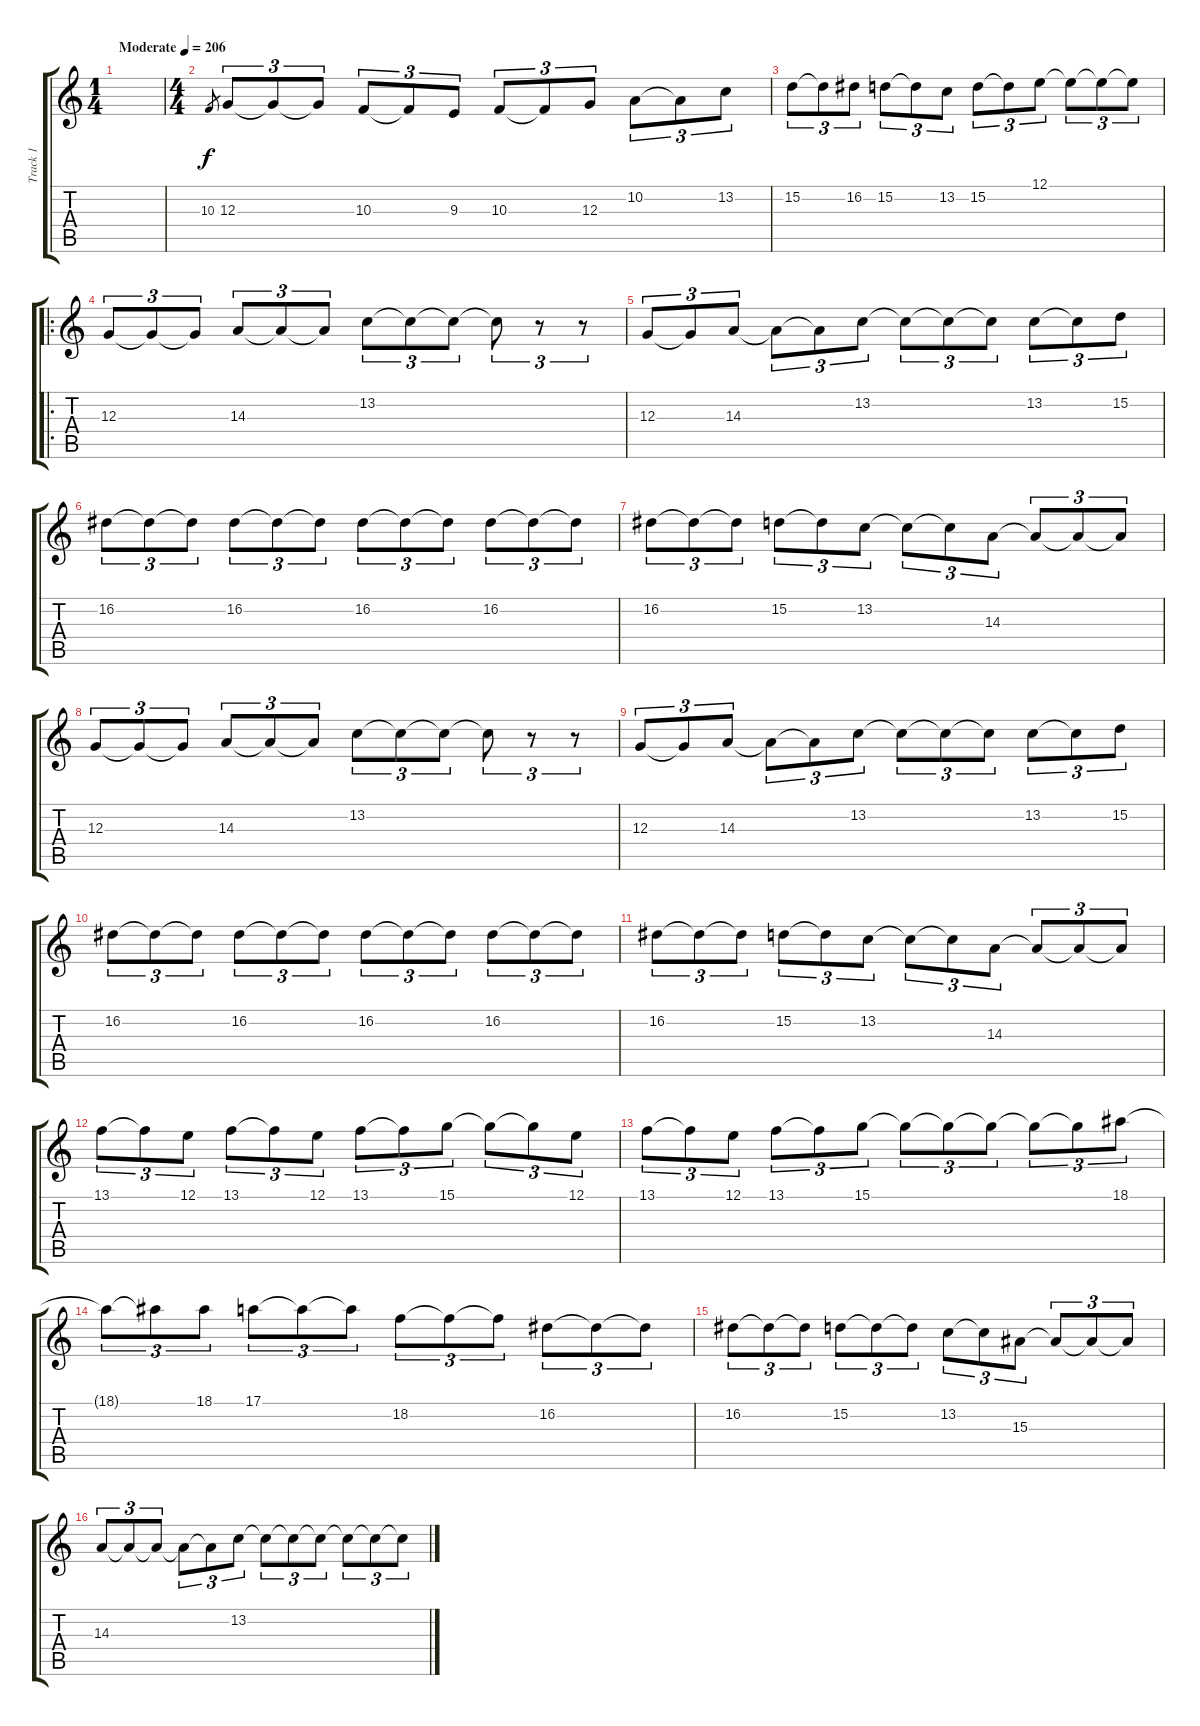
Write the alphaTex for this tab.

\track ("Track 1" "Track 1") {instrument lead5charang}
\staff {score tabs}
\tuning (E4 B3 G3 D3 A2 E2) {hide}
\ts (1 4)
\tempo (206 "Moderate")
\clef g2
\ks c
|
\ts (4 4)
10.3.8{gr} 12.3.8{tu (3 2)} 12.3{t}.8{tu (3 2)} 12.3{t}.8{tu (3 2)} 10.3.8{tu (3 2)} 10.3{t}.8{tu (3 2)} 9.3.8{tu (3 2)} 10.3.8{tu (3 2)} 10.3{t}.8{tu (3 2)} 12.3.8{tu (3 2)} 10.2.8{tu (3 2)} 10.2{t}.8{tu (3 2)} 13.2.8{tu (3 2)} |
15.2.8{tu (3 2)} 15.2{t}.8{tu (3 2)} 16.2.8{tu (3 2)} 15.2.8{tu (3 2)} 15.2{t}.8{tu (3 2)} 13.2.8{tu (3 2)} 15.2.8{tu (3 2)} 15.2{t}.8{tu (3 2)} 12.1.8{tu (3 2)} 12.1{t}.8{tu (3 2)} 12.1{t}.8{tu (3 2)} 12.1{t}.8{tu (3 2)} |
\ro
12.3.8{tu (3 2)} 12.3{t}.8{tu (3 2)} 12.3{t}.8{tu (3 2)} 14.3.8{tu (3 2)} 14.3{t}.8{tu (3 2)} 14.3{t}.8{tu (3 2)} 13.2.8{tu (3 2)} 13.2{t}.8{tu (3 2)} 13.2{t}.8{tu (3 2)} 13.2{t}.8{tu (3 2)} r.8{tu (3 2)} r.8{tu (3 2)} |
12.3.8{tu (3 2)} 12.3{t}.8{tu (3 2)} 14.3.8{tu (3 2)} 14.3{t}.8{tu (3 2)} 14.3{t}.8{tu (3 2)} 13.2.8{tu (3 2)} 13.2{t}.8{tu (3 2)} 13.2{t}.8{tu (3 2)} 13.2{t}.8{tu (3 2)} 13.2.8{tu (3 2)} 13.2{t}.8{tu (3 2)} 15.2.8{tu (3 2)} |
16.2.8{tu (3 2)} 16.2{t}.8{tu (3 2)} 16.2{t}.8{tu (3 2)} 16.2.8{tu (3 2)} 16.2{t}.8{tu (3 2)} 16.2{t}.8{tu (3 2)} 16.2.8{tu (3 2)} 16.2{t}.8{tu (3 2)} 16.2{t}.8{tu (3 2)} 16.2.8{tu (3 2)} 16.2{t}.8{tu (3 2)} 16.2{t}.8{tu (3 2)} |
16.2.8{tu (3 2)} 16.2{t}.8{tu (3 2)} 16.2{t}.8{tu (3 2)} 15.2.8{tu (3 2)} 15.2{t}.8{tu (3 2)} 13.2.8{tu (3 2)} 13.2{t}.8{tu (3 2)} 13.2{t}.8{tu (3 2)} 14.3.8{tu (3 2)} 14.3{t}.8{tu (3 2)} 14.3{t}.8{tu (3 2)} 14.3{t}.8{tu (3 2)} |
12.3.8{tu (3 2)} 12.3{t}.8{tu (3 2)} 12.3{t}.8{tu (3 2)} 14.3.8{tu (3 2)} 14.3{t}.8{tu (3 2)} 14.3{t}.8{tu (3 2)} 13.2.8{tu (3 2)} 13.2{t}.8{tu (3 2)} 13.2{t}.8{tu (3 2)} 13.2{t}.8{tu (3 2)} r.8{tu (3 2)} r.8{tu (3 2)} |
12.3.8{tu (3 2)} 12.3{t}.8{tu (3 2)} 14.3.8{tu (3 2)} 14.3{t}.8{tu (3 2)} 14.3{t}.8{tu (3 2)} 13.2.8{tu (3 2)} 13.2{t}.8{tu (3 2)} 13.2{t}.8{tu (3 2)} 13.2{t}.8{tu (3 2)} 13.2.8{tu (3 2)} 13.2{t}.8{tu (3 2)} 15.2.8{tu (3 2)} |
16.2.8{tu (3 2)} 16.2{t}.8{tu (3 2)} 16.2{t}.8{tu (3 2)} 16.2.8{tu (3 2)} 16.2{t}.8{tu (3 2)} 16.2{t}.8{tu (3 2)} 16.2.8{tu (3 2)} 16.2{t}.8{tu (3 2)} 16.2{t}.8{tu (3 2)} 16.2.8{tu (3 2)} 16.2{t}.8{tu (3 2)} 16.2{t}.8{tu (3 2)} |
16.2.8{tu (3 2)} 16.2{t}.8{tu (3 2)} 16.2{t}.8{tu (3 2)} 15.2.8{tu (3 2)} 15.2{t}.8{tu (3 2)} 13.2.8{tu (3 2)} 13.2{t}.8{tu (3 2)} 13.2{t}.8{tu (3 2)} 14.3.8{tu (3 2)} 14.3{t}.8{tu (3 2)} 14.3{t}.8{tu (3 2)} 14.3{t}.8{tu (3 2)} |
13.1.8{tu (3 2)} 13.1{t}.8{tu (3 2)} 12.1.8{tu (3 2)} 13.1.8{tu (3 2)} 13.1{t}.8{tu (3 2)} 12.1.8{tu (3 2)} 13.1.8{tu (3 2)} 13.1{t}.8{tu (3 2)} 15.1.8{tu (3 2)} 15.1{t}.8{tu (3 2)} 15.1{t}.8{tu (3 2)} 12.1.8{tu (3 2)} |
13.1.8{tu (3 2)} 13.1{t}.8{tu (3 2)} 12.1.8{tu (3 2)} 13.1.8{tu (3 2)} 13.1{t}.8{tu (3 2)} 15.1.8{tu (3 2)} 15.1{t}.8{tu (3 2)} 15.1{t}.8{tu (3 2)} 15.1{t}.8{tu (3 2)} 15.1{t}.8{tu (3 2)} 15.1{t}.8{tu (3 2)} 18.1.8{tu (3 2)} |
18.1{t}.8{tu (3 2)} 18.1{t}.8{tu (3 2)} 18.1.8{tu (3 2)} 17.1.8{tu (3 2)} 17.1{t}.8{tu (3 2)} 17.1{t}.8{tu (3 2)} 18.2.8{tu (3 2)} 18.2{t}.8{tu (3 2)} 18.2{t}.8{tu (3 2)} 16.2.8{tu (3 2)} 16.2{t}.8{tu (3 2)} 16.2{t}.8{tu (3 2)} |
16.2.8{tu (3 2)} 16.2{t}.8{tu (3 2)} 16.2{t}.8{tu (3 2)} 15.2.8{tu (3 2)} 15.2{t}.8{tu (3 2)} 15.2{t}.8{tu (3 2)} 13.2.8{tu (3 2)} 13.2{t}.8{tu (3 2)} 15.3.8{tu (3 2)} 15.3{t}.8{tu (3 2)} 15.3{t}.8{tu (3 2)} 15.3{t}.8{tu (3 2)} |
14.3.8{tu (3 2)} 14.3{t}.8{tu (3 2)} 14.3{t}.8{tu (3 2)} 14.3{t}.8{tu (3 2)} 14.3{t}.8{tu (3 2)} 13.2.8{tu (3 2)} 13.2{t}.8{tu (3 2)} 13.2{t}.8{tu (3 2)} 13.2{t}.8{tu (3 2)} 13.2{t}.8{tu (3 2)} 13.2{t}.8{tu (3 2)} 13.2{t}.8{tu (3 2)}
